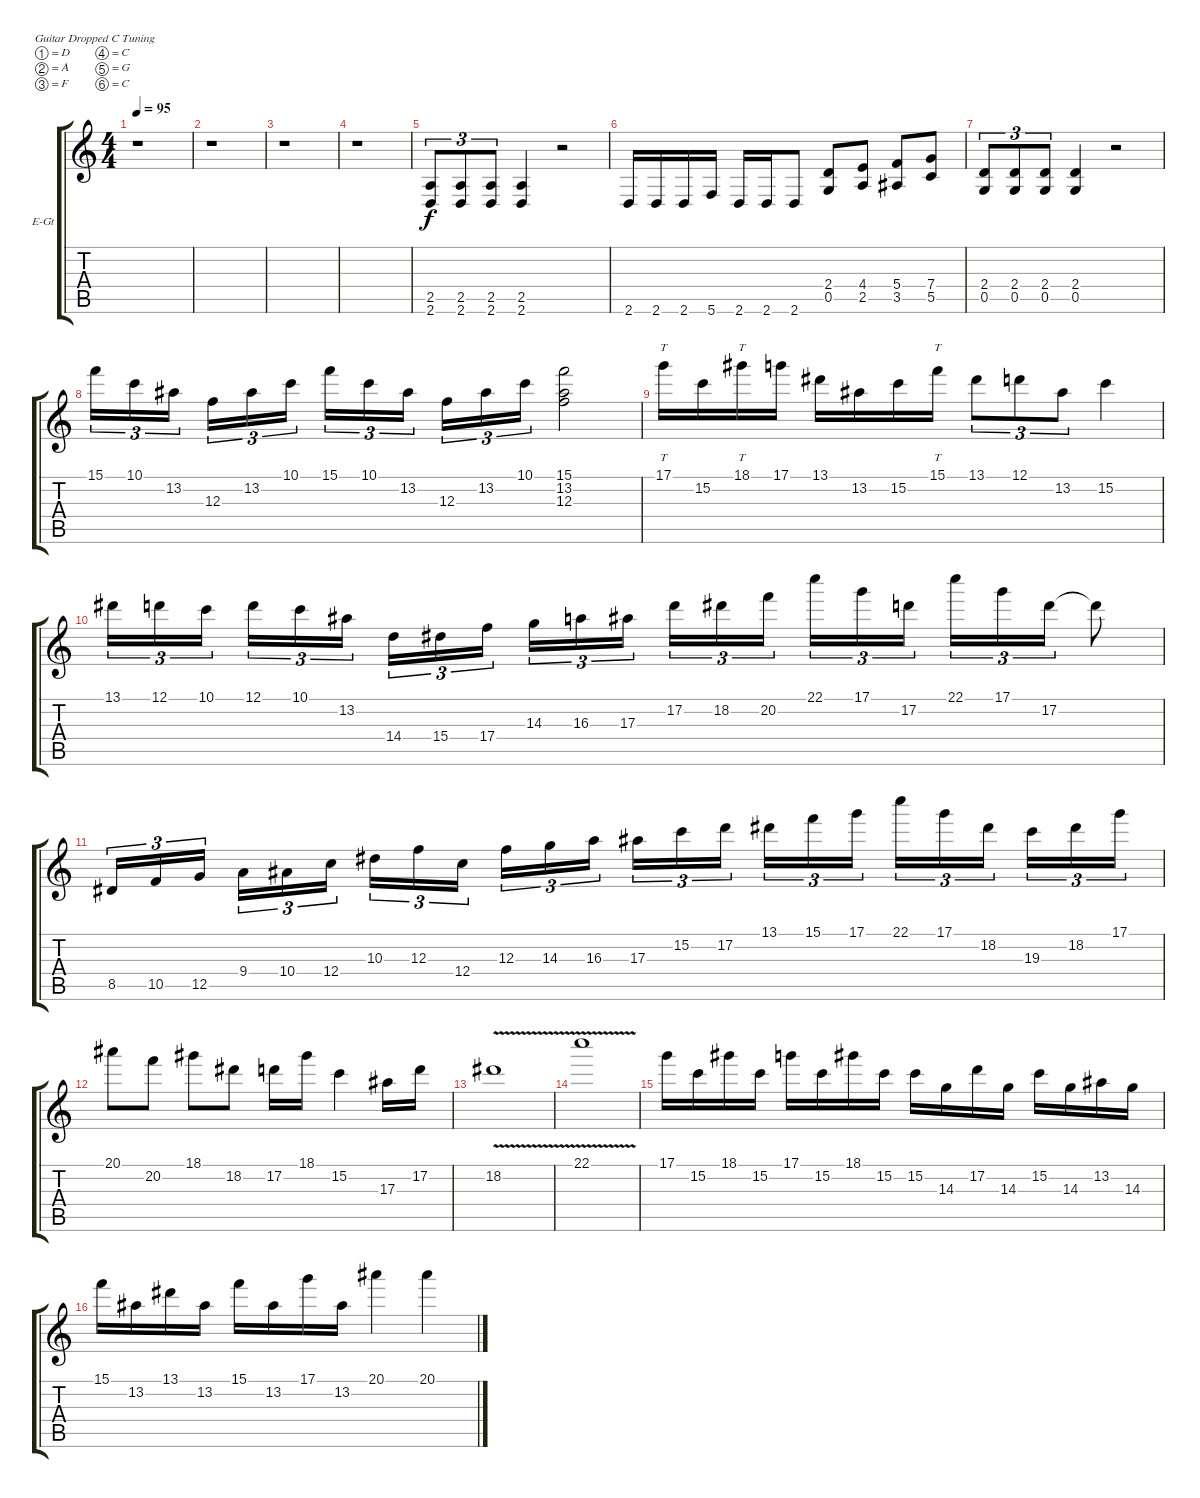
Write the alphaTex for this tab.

\bracketExtendMode groupsimilarinstruments
\firstSystemTrackNameOrientation horizontal
\otherSystemsTrackNameOrientation horizontal
\track ("Distorto" "E-Gt") {solo instrument distortionguitar}
\staff {score tabs}
\tuning (D4 A3 F3 C3 G2 C2)
\ts (4 4)
\beaming (8 2 2 2 2)
\tempo 95
\clef g2
\ks c
r.1{dy f instrument distortionguitar} |
r.1 |
r.1 |
r.1 |
(2.5 2.6).8{tu (3 2)} (2.5 2.6).8{tu (3 2)} (2.5 2.6).8{tu (3 2)} (2.5 2.6).4 r.2 |
2.6.16 2.6.16 2.6.16 5.6.16 2.6.16 2.6.16 2.6.8 (2.4 0.5).8 (4.4 2.5).8 (5.4 3.5).8 (7.4 5.5).8 |
(2.4 0.5).8{tu (3 2)} (2.4 0.5).8{tu (3 2)} (2.4 0.5).8{tu (3 2)} (2.4 0.5).4 r.2 |
15.1.16{tu (3 2)} 10.1.16{tu (3 2)} 13.2.16{tu (3 2)} 12.3.16{tu (3 2)} 13.2.16{tu (3 2)} 10.1.16{tu (3 2)} 15.1.16{tu (3 2)} 10.1.16{tu (3 2)} 13.2.16{tu (3 2)} 12.3.16{tu (3 2)} 13.2.16{tu (3 2)} 10.1.16{tu (3 2)} (15.1 13.2 12.3).2 |
17.1.16{tt} 15.2.16 18.1.16{tt} 17.1.16 13.1.16 13.2.16 15.2.16 15.1.16{tt} 13.1.8{tu (3 2)} 12.1.8{tu (3 2)} 13.2.8{tu (3 2)} 15.2.4 |
13.1.16{tu (3 2)} 12.1.16{tu (3 2)} 10.1.16{tu (3 2)} 12.1.16{tu (3 2)} 10.1.16{tu (3 2)} 13.2.16{tu (3 2)} 14.4.16{tu (3 2)} 15.4.16{tu (3 2)} 17.4.16{tu (3 2)} 14.3.16{tu (3 2)} 16.3.16{tu (3 2)} 17.3.16{tu (3 2)} 17.2.16{tu (3 2)} 18.2.16{tu (3 2)} 20.2.16{tu (3 2)} 22.1.16{tu (3 2)} 17.1.16{tu (3 2)} 17.2.16{tu (3 2)} 22.1.16{tu (3 2)} 17.1.16{tu (3 2)} 17.2.16{tu (3 2)} 17.2{t}.8 |
8.5.16{tu (3 2)} 10.5.16{tu (3 2)} 12.5.16{tu (3 2)} 9.4.16{tu (3 2)} 10.4.16{tu (3 2)} 12.4.16{tu (3 2)} 10.3.16{tu (3 2)} 12.3.16{tu (3 2)} 12.4.16{tu (3 2)} 12.3.16{tu (3 2)} 14.3.16{tu (3 2)} 16.3.16{tu (3 2)} 17.3.16{tu (3 2)} 15.2.16{tu (3 2)} 17.2.16{tu (3 2)} 13.1.16{tu (3 2)} 15.1.16{tu (3 2)} 17.1.16{tu (3 2)} 22.1.16{tu (3 2)} 17.1.16{tu (3 2)} 18.2.16{tu (3 2)} 19.3.16{tu (3 2)} 18.2.16{tu (3 2)} 17.1.16{tu (3 2)} |
20.1.8 20.2.8 18.1.8 18.2.8 17.2.16 18.1.16 15.2.4 17.3.16 17.2.16 |
18.2{v}.1 |
22.1{v}.1 |
17.1.16 15.2.16 18.1.16 15.2.16 17.1.16 15.2.16 18.1.16 15.2.16 15.2.16 14.3.16 17.2.16 14.3.16 15.2.16 14.3.16 13.2.16 14.3.16 |
15.1.16 13.2.16 13.1.16 13.2.16 15.1.16 13.2.16 17.1.16 13.2.16 20.1.4 20.1.4
